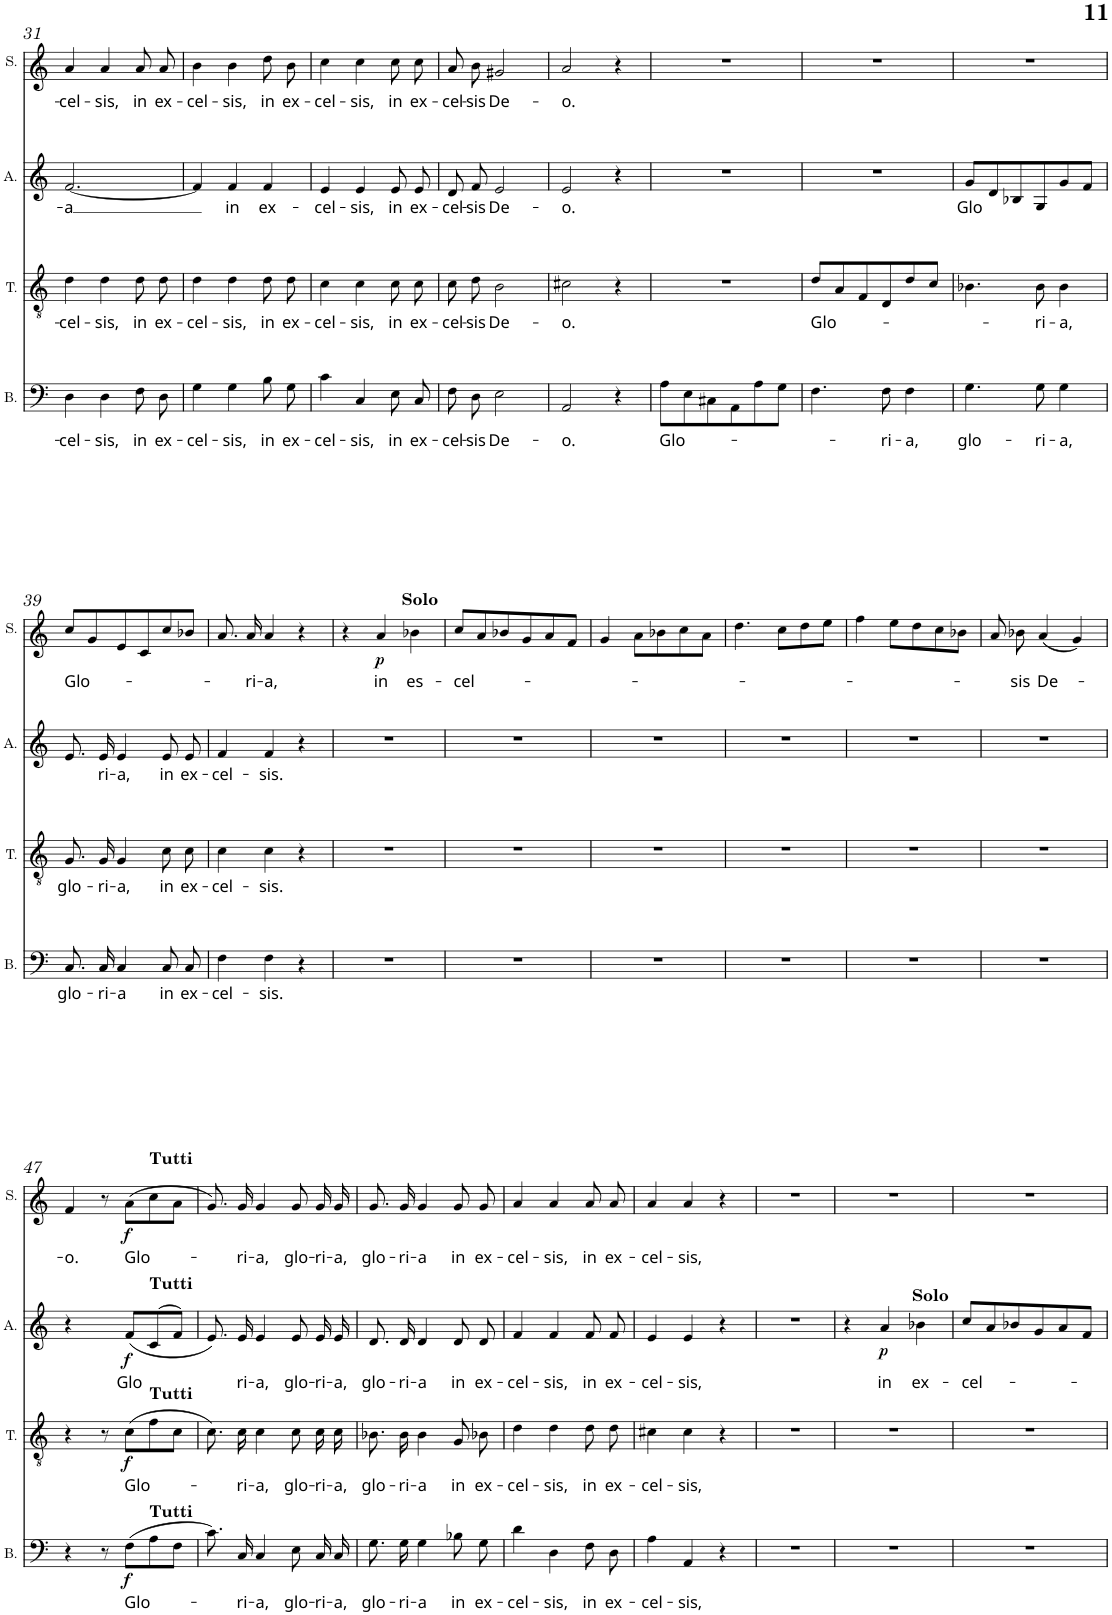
**kern	**text	**dynam	**kern	**text	**dynam	**kern	**text	**dynam	**kern	**text	**dynam
*part4	*part4	*part4	*part3	*part3	*part3	*part2	*part2	*part2	*part1	*part1	*part1
*staff4	*staff4	*staff4	*staff3	*staff3	*staff3	*staff2	*staff2	*staff2	*staff1	*staff1	*staff1
*I"Basse	*	*	*I"Tenor	*	*	*I"Alto	*	*	*I"Soprano	*	*
*I'B.	*	*	*I'T.	*	*	*I'A.	*	*	*I'S.	*	*
!!LO:PB:g=z
*clefF4	*	*	*clefGv2	*	*	*clefG2	*	*	*clefG2	*	*
*k[]	*	*	*k[]	*	*	*k[]	*	*	*k[]	*	*
*M3/4	*	*	*M3/4	*	*	*M3/4	*	*	*M3/4	*	*
=31	=31	=31	=31	=31	=31	=31	=31	=31	=31	=31	=31
!	!LO:LY:b	!	!	!LO:LY:b	!	!	!LO:LY:b	!	!	!LO:LY:b	!
4D\	-cel-	.	4d\	-cel-	.	[<2.f/	-a	.	4a/	-cel-	.
!	!LO:LY:b	!	!	!LO:LY:b	!	!	!	!	!	!LO:LY:b	!
4D\	-sis,	.	4d\	-sis,	.	.	.	.	4a/	-sis,	.
!	!LO:LY:b	!	!	!LO:LY:b	!	!	!	!	!	!LO:LY:b	!
8F\	in	.	8d\	in	.	.	.	.	8a/	in	.
!	!LO:LY:b	!	!	!LO:LY:b	!	!	!	!	!	!LO:LY:b	!
8D\	ex-	.	8d\	ex-	.	.	.	.	8a/	ex-	.
=32	=32	=32	=32	=32	=32	=32	=32	=32	=32	=32	=32
!	!LO:LY:b	!	!	!LO:LY:b	!	!	!	!	!	!LO:LY:b	!
4G\	-cel-	.	4d\	-cel-	.	4f/]	.	.	4b\	-cel-	.
!	!LO:LY:b	!	!	!LO:LY:b	!	!	!LO:LY:b	!	!	!LO:LY:b	!
4G\	-sis,	.	4d\	-sis,	.	4f/	in	.	4b\	-sis,	.
!	!LO:LY:b	!	!	!LO:LY:b	!	!	!LO:LY:b	!	!	!LO:LY:b	!
8B\	in	.	8d\	in	.	4f/	ex-	.	8dd\	in	.
!	!LO:LY:b	!	!	!LO:LY:b	!	!	!	!	!	!LO:LY:b	!
8G\	ex-	.	8d\	ex-	.	.	.	.	8b\	ex-	.
=33	=33	=33	=33	=33	=33	=33	=33	=33	=33	=33	=33
!	!LO:LY:b	!	!	!LO:LY:b	!	!	!LO:LY:b	!	!	!LO:LY:b	!
4c\	-cel-	.	4c\	-cel-	.	4e/	-cel-	.	4cc\	-cel-	.
!	!LO:LY:b	!	!	!LO:LY:b	!	!	!LO:LY:b	!	!	!LO:LY:b	!
4C/	-sis,	.	4c\	-sis,	.	4e/	-sis,	.	4cc\	-sis,	.
!	!LO:LY:b	!	!	!LO:LY:b	!	!	!LO:LY:b	!	!	!LO:LY:b	!
8E\	in	.	8c\	in	.	8e/	in	.	8cc\	in	.
!	!LO:LY:b	!	!	!LO:LY:b	!	!	!LO:LY:b	!	!	!LO:LY:b	!
8C/	ex-	.	8c\	ex-	.	8e/	ex-	.	8cc\	ex-	.
=34	=34	=34	=34	=34	=34	=34	=34	=34	=34	=34	=34
!	!LO:LY:b	!	!	!LO:LY:b	!	!	!LO:LY:b	!	!	!LO:LY:b	!
8F\	-cel-	.	8c\	-cel-	.	8d/	-cel-	.	8a/	-cel-	.
!	!LO:LY:b	!	!	!LO:LY:b	!	!	!LO:LY:b	!	!	!LO:LY:b	!
8D\	-sis	.	8d\	-sis	.	8f/	-sis	.	8b\	-sis	.
!	!LO:LY:b	!	!	!LO:LY:b	!	!	!LO:LY:b	!	!	!LO:LY:b	!
2E\	De-	.	2B\	De-	.	2e/	De-	.	2g#X/	De-	.
=35	=35	=35	=35	=35	=35	=35	=35	=35	=35	=35	=35
!	!LO:LY:b	!	!	!LO:LY:b	!	!	!LO:LY:b	!	!	!LO:LY:b	!
2AA/	-o.	.	2c#X\	-o.	.	2e/	-o.	.	2a/	-o.	.
4r	.	.	4r	.	.	4r	.	.	4r	.	.
=36	=36	=36	=36	=36	=36	=36	=36	=36	=36	=36	=36
!	!LO:LY:b	!	!	!	!	!	!	!	!	!	!
8A\L	Glo-	.	2.r	.	.	2.r	.	.	2.r	.	.
8E\	.	.	.	.	.	.	.	.	.	.	.
8C#X\	.	.	.	.	.	.	.	.	.	.	.
8AA\	.	.	.	.	.	.	.	.	.	.	.
8A\	.	.	.	.	.	.	.	.	.	.	.
8G\J	.	.	.	.	.	.	.	.	.	.	.
=37	=37	=37	=37	=37	=37	=37	=37	=37	=37	=37	=37
!	!	!	!	!LO:LY:b	!	!	!	!	!	!	!
4.F\	.	.	8d/L	Glo-	.	2.r	.	.	2.r	.	.
.	.	.	8A/	.	.	.	.	.	.	.	.
.	.	.	8F/	.	.	.	.	.	.	.	.
!	!LO:LY:b	!	!	!	!	!	!	!	!	!	!
8F\	-ri-	.	8D/	.	.	.	.	.	.	.	.
!	!LO:LY:b	!	!	!	!	!	!	!	!	!	!
4F\	-a,	.	8d/	.	.	.	.	.	.	.	.
.	.	.	8c/J	.	.	.	.	.	.	.	.
=38	=38	=38	=38	=38	=38	=38	=38	=38	=38	=38	=38
!	!LO:LY:b	!	!	!	!	!	!LO:LY:b	!	!	!	!
4.G\	glo-	.	4.B-X\	.	.	8g/L	Glo	.	2.r	.	.
.	.	.	.	.	.	8d/	.	.	.	.	.
.	.	.	.	.	.	8B-X/	.	.	.	.	.
!	!LO:LY:b	!	!	!LO:LY:b	!	!	!	!	!	!	!
8G\	-ri-	.	8B-\	-ri-	.	8G/	.	.	.	.	.
!	!LO:LY:b	!	!	!LO:LY:b	!	!	!	!	!	!	!
4G\	-a,	.	4B-\	-a,	.	8g/	.	.	.	.	.
.	.	.	.	.	.	8f/J	.	.	.	.	.
!!LO:LB:g=z
=39	=39	=39	=39	=39	=39	=39	=39	=39	=39	=39	=39
!	!LO:LY:b	!	!	!LO:LY:b	!	!	!	!	!	!LO:LY:b	!
8.C/	glo-	.	8.G/	glo-	.	8.e/	.	.	8cc/L	Glo-	.
.	.	.	.	.	.	.	.	.	8g/	.	.
!	!LO:LY:b	!	!	!LO:LY:b	!	!	!LO:LY:b	!	!	!	!
16C/	-ri-	.	16G/	-ri-	.	16e/	-ri-	.	.	.	.
!	!LO:LY:b	!	!	!LO:LY:b	!	!	!LO:LY:b	!	!	!	!
4C/	-a	.	4G/	-a,	.	4e/	-a,	.	8e/	.	.
.	.	.	.	.	.	.	.	.	8c/	.	.
!	!LO:LY:b	!	!	!LO:LY:b	!	!	!LO:LY:b	!	!	!	!
8C/	in	.	8c\	in	.	8e/	in	.	8cc/	.	.
!	!LO:LY:b	!	!	!LO:LY:b	!	!	!LO:LY:b	!	!	!	!
8C/	ex-	.	8c\	ex-	.	8e/	ex-	.	8b-X/J	.	.
=40	=40	=40	=40	=40	=40	=40	=40	=40	=40	=40	=40
!	!LO:LY:b	!	!	!LO:LY:b	!	!	!LO:LY:b	!	!	!	!
4F\	-cel-	.	4c\	-cel-	.	4f/	-cel-	.	8.a/	.	.
!	!	!	!	!	!	!	!	!	!	!LO:LY:b	!
.	.	.	.	.	.	.	.	.	16a/	-ri-	.
!	!LO:LY:b	!	!	!LO:LY:b	!	!	!LO:LY:b	!	!	!LO:LY:b	!
4F\	-sis.	.	4c\	-sis.	.	4f/	-sis.	.	4a/	-a,	.
4r	.	.	4r	.	.	4r	.	.	4r	.	.
=41	=41	=41	=41	=41	=41	=41	=41	=41	=41	=41	=41
2.r	.	.	2.r	.	.	2.r	.	.	4r	.	.
!	!	!	!	!	!	!	!	!	!LO:TX:a:B:t=Solo	!	!
!	!	!	!	!	!	!	!	!	!	!LO:LY:b	!LO:DY:b
.	.	.	.	.	.	.	.	.	4a/	in	p
!	!	!	!	!	!	!	!	!	!	!LO:LY:b	!
.	.	.	.	.	.	.	.	.	4b-X\	es-	.
=42	=42	=42	=42	=42	=42	=42	=42	=42	=42	=42	=42
!	!	!	!	!	!	!	!	!	!	!LO:LY:b	!
2.r	.	.	2.r	.	.	2.r	.	.	8cc/L	-cel-	.
.	.	.	.	.	.	.	.	.	8a/	.	.
.	.	.	.	.	.	.	.	.	8b-X/	.	.
.	.	.	.	.	.	.	.	.	8g/	.	.
.	.	.	.	.	.	.	.	.	8a/	.	.
.	.	.	.	.	.	.	.	.	8f/J	.	.
=43	=43	=43	=43	=43	=43	=43	=43	=43	=43	=43	=43
2.r	.	.	2.r	.	.	2.r	.	.	4g/	.	.
.	.	.	.	.	.	.	.	.	8a\L	.	.
.	.	.	.	.	.	.	.	.	8b-X\	.	.
.	.	.	.	.	.	.	.	.	8cc\	.	.
.	.	.	.	.	.	.	.	.	8a\J	.	.
=44	=44	=44	=44	=44	=44	=44	=44	=44	=44	=44	=44
2.r	.	.	2.r	.	.	2.r	.	.	4.dd\	.	.
.	.	.	.	.	.	.	.	.	8cc\L	.	.
.	.	.	.	.	.	.	.	.	8dd\	.	.
.	.	.	.	.	.	.	.	.	8ee\J	.	.
=45	=45	=45	=45	=45	=45	=45	=45	=45	=45	=45	=45
2.r	.	.	2.r	.	.	2.r	.	.	4ff\	.	.
.	.	.	.	.	.	.	.	.	8ee\L	.	.
.	.	.	.	.	.	.	.	.	8dd\	.	.
.	.	.	.	.	.	.	.	.	8cc\	.	.
.	.	.	.	.	.	.	.	.	8b-X\J	.	.
=46	=46	=46	=46	=46	=46	=46	=46	=46	=46	=46	=46
2.r	.	.	2.r	.	.	2.r	.	.	8a/	.	.
!	!	!	!	!	!	!	!	!	!	!LO:LY:b	!
.	.	.	.	.	.	.	.	.	8b-X\	-sis	.
!	!	!	!	!	!	!	!	!	!	!LO:LY:b	!
.	.	.	.	.	.	.	.	.	(4a/	De-	.
.	.	.	.	.	.	.	.	.	4g/)	.	.
!!LO:LB:g=z
=47	=47	=47	=47	=47	=47	=47	=47	=47	=47	=47	=47
!	!	!	!	!	!	!	!	!	!	!LO:LY:b	!
4r	.	.	4r	.	.	4r	.	.	4f/	-o.	.
8r	.	.	8r	.	.	8ryy	.	.	8r	.	.
!	!	!	!	!	!	!	!	!	!LO:TX:a:B:t=Tutti	!	!
!	!	!	!	!	!	!LO:TX:a:B:t=Tutti	!	!	!	!	!
!	!	!	!LO:TX:a:B:t=Tutti	!	!	!	!	!	!	!	!
!LO:TX:a:B:t=Tutti	!	!	!	!	!	!	!	!	!	!	!
!	!LO:LY:b	!LO:DY:b	!	!LO:LY:b	!LO:DY:b	!	!LO:LY:b	!LO:DY:b	!	!LO:LY:b	!LO:DY:b
(>8F\L	Glo-	f	(>8c\L	Glo-	f	(<8f/L	Glo	f	(8a\L	Glo-	f
8A\	.	.	8f\	.	.	(>8c/	.	.	8cc\	.	.
8F\J	.	.	8c\J	.	.	8f/J)	.	.	8a\J	.	.
=48	=48	=48	=48	=48	=48	=48	=48	=48	=48	=48	=48
8.c\)	.	.	8.c\)	.	.	8.e/)	.	.	8.g/)	.	.
!	!LO:LY:b	!	!	!LO:LY:b	!	!	!LO:LY:b	!	!	!LO:LY:b	!
16C/	-ri-	.	16c\	-ri-	.	16e/	-ri-	.	16g/	-ri-	.
!	!LO:LY:b	!	!	!LO:LY:b	!	!	!LO:LY:b	!	!	!LO:LY:b	!
4C/	-a,	.	4c\	-a,	.	4e/	-a,	.	4g/	-a,	.
!	!LO:LY:b	!	!	!LO:LY:b	!	!	!LO:LY:b	!	!	!LO:LY:b	!
8E\	glo-	.	8c\	glo-	.	8e/	glo-	.	8g/	glo-	.
!	!LO:LY:b	!	!	!LO:LY:b	!	!	!LO:LY:b	!	!	!LO:LY:b	!
16C/	-ri-	.	16c\	-ri-	.	16e/	-ri-	.	16g/	-ri-	.
!	!LO:LY:b	!	!	!LO:LY:b	!	!	!LO:LY:b	!	!	!LO:LY:b	!
16C/	-a,	.	16c\	-a,	.	16e/	-a,	.	16g/	-a,	.
=49	=49	=49	=49	=49	=49	=49	=49	=49	=49	=49	=49
!	!LO:LY:b	!	!	!LO:LY:b	!	!	!LO:LY:b	!	!	!LO:LY:b	!
8.G\	glo-	.	8.B-X\	glo-	.	8.d/	glo-	.	8.g/	glo-	.
!	!LO:LY:b	!	!	!LO:LY:b	!	!	!LO:LY:b	!	!	!LO:LY:b	!
16G\	-ri-	.	16B-\	-ri-	.	16d/	-ri-	.	16g/	-ri-	.
!	!LO:LY:b	!	!	!LO:LY:b	!	!	!LO:LY:b	!	!	!LO:LY:b	!
4G\	-a	.	4B-\	-a	.	4d/	-a	.	4g/	-a	.
!	!LO:LY:b	!	!	!LO:LY:b	!	!	!LO:LY:b	!	!	!LO:LY:b	!
8B-X\	in	.	8G/	in	.	8d/	in	.	8g/	in	.
!	!LO:LY:b	!	!	!LO:LY:b	!	!	!LO:LY:b	!	!	!LO:LY:b	!
8G\	ex-	.	8B-X\	ex-	.	8d/	ex-	.	8g/	ex-	.
=50	=50	=50	=50	=50	=50	=50	=50	=50	=50	=50	=50
!	!LO:LY:b	!	!	!LO:LY:b	!	!	!LO:LY:b	!	!	!LO:LY:b	!
4d\	-cel-	.	4d\	-cel-	.	4f/	-cel-	.	4a/	-cel-	.
!	!LO:LY:b	!	!	!LO:LY:b	!	!	!LO:LY:b	!	!	!LO:LY:b	!
4D\	-sis,	.	4d\	-sis,	.	4f/	-sis,	.	4a/	-sis,	.
!	!LO:LY:b	!	!	!LO:LY:b	!	!	!LO:LY:b	!	!	!LO:LY:b	!
8F\	in	.	8d\	in	.	8f/	in	.	8a/	in	.
!	!LO:LY:b	!	!	!LO:LY:b	!	!	!LO:LY:b	!	!	!LO:LY:b	!
8D\	ex-	.	8d\	ex-	.	8f/	ex-	.	8a/	ex-	.
=51	=51	=51	=51	=51	=51	=51	=51	=51	=51	=51	=51
!	!LO:LY:b	!	!	!LO:LY:b	!	!	!LO:LY:b	!	!	!LO:LY:b	!
4A\	-cel-	.	4c#X\	-cel-	.	4e/	-cel-	.	4a/	-cel-	.
!	!LO:LY:b	!	!	!LO:LY:b	!	!	!LO:LY:b	!	!	!LO:LY:b	!
4AA/	-sis,	.	4c#\	-sis,	.	4e/	-sis,	.	4a/	-sis,	.
4r	.	.	4r	.	.	4r	.	.	4r	.	.
=52	=52	=52	=52	=52	=52	=52	=52	=52	=52	=52	=52
2.r	.	.	2.r	.	.	2.r	.	.	2.r	.	.
=53	=53	=53	=53	=53	=53	=53	=53	=53	=53	=53	=53
2.r	.	.	2.r	.	.	4r	.	.	2.r	.	.
!	!	!	!	!	!	!LO:TX:a:B:t=Solo	!	!	!	!	!
!	!	!	!	!	!	!	!LO:LY:b	!LO:DY:b	!	!	!
.	.	.	.	.	.	4a/	in	p	.	.	.
!	!	!	!	!	!	!	!LO:LY:b	!	!	!	!
.	.	.	.	.	.	4b-X\	ex-	.	.	.	.
=54	=54	=54	=54	=54	=54	=54	=54	=54	=54	=54	=54
!	!	!	!	!	!	!	!LO:LY:b	!	!	!	!
2.r	.	.	2.r	.	.	8cc/L	-cel-	.	2.r	.	.
.	.	.	.	.	.	8a/	.	.	.	.	.
.	.	.	.	.	.	8b-X/	.	.	.	.	.
.	.	.	.	.	.	8g/	.	.	.	.	.
.	.	.	.	.	.	8a/	.	.	.	.	.
.	.	.	.	.	.	8f/J	.	.	.	.	.
=	=	=	=	=	=	=	=	=	=	=	=
*-	*-	*-	*-	*-	*-	*-	*-	*-	*-	*-	*-
